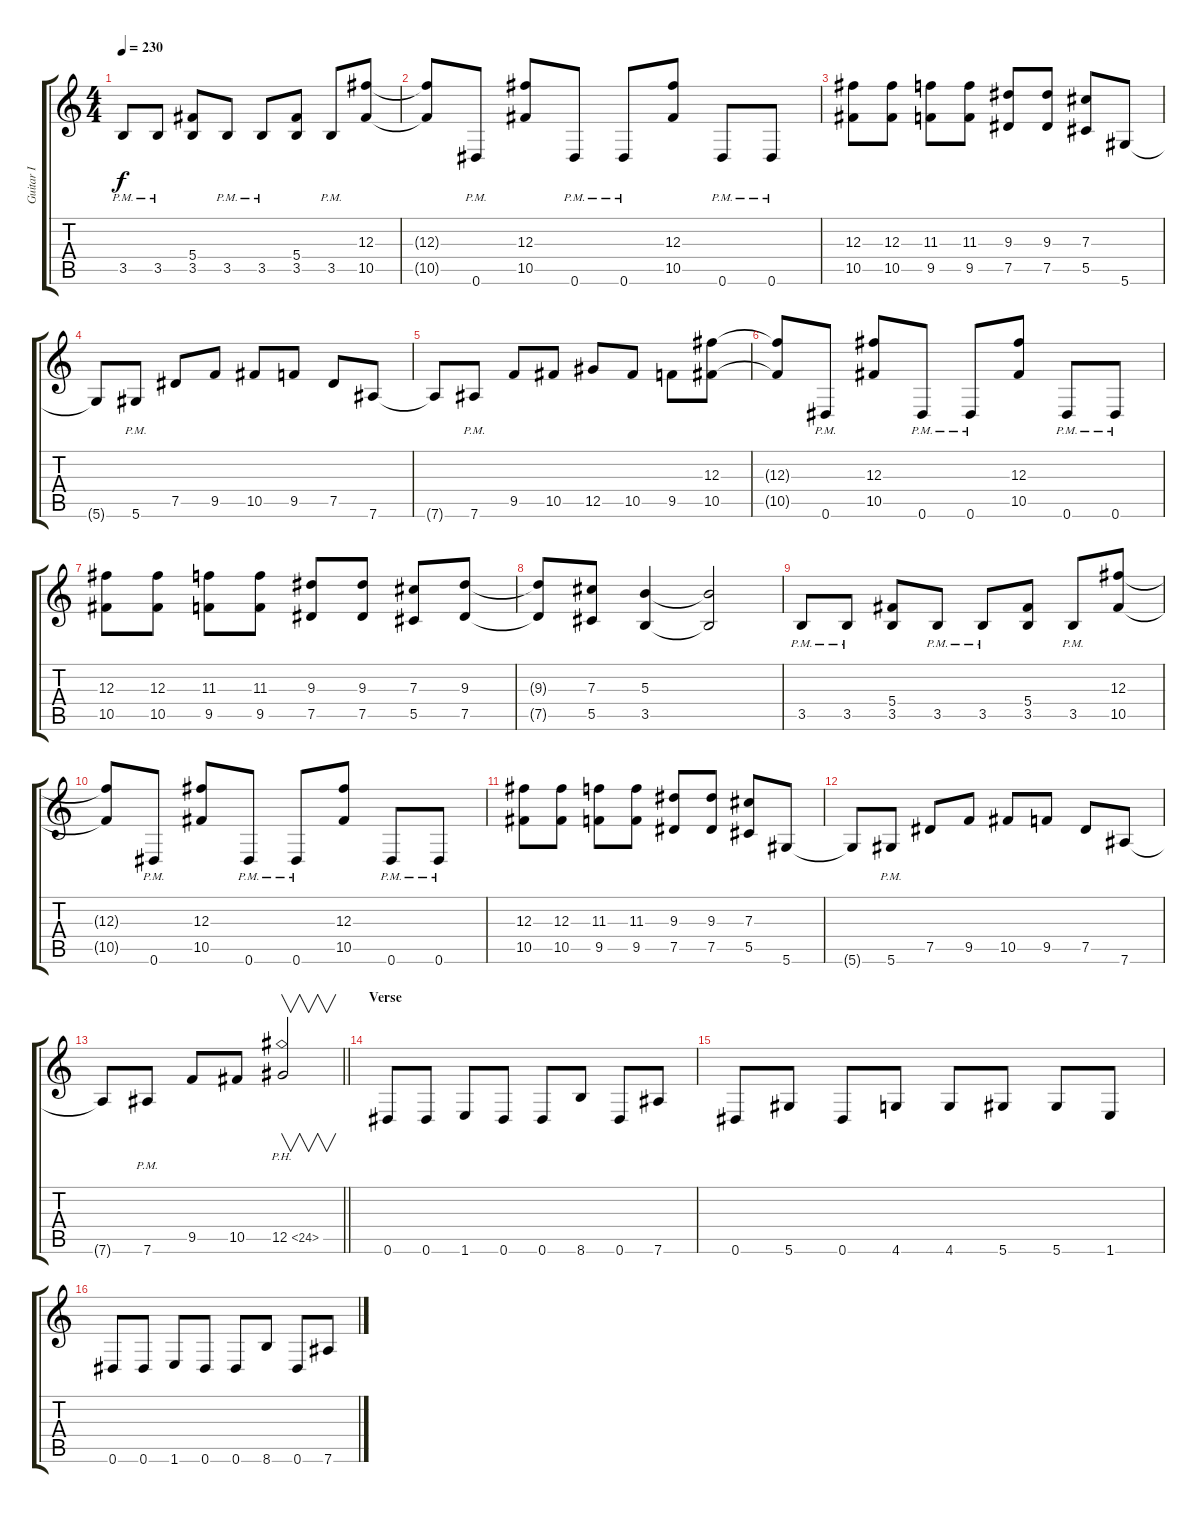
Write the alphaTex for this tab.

\track ("Guitar I" "Guitar I") {instrument distortionguitar}
\staff {score tabs}
\tuning (Eb4 Bb3 Gb3 Db3 Ab2 Eb2) {hide}
\ts (4 4)
\tempo 230
\clef g2
\ks c
3.5{pm}.8{dy f} 3.5{pm}.8 (5.4 3.5).8 3.5{pm}.8 3.5{pm}.8 (5.4 3.5).8 3.5{pm}.8 (12.3 10.5).8 |
(12.3{t} 10.5{t}).8 0.6{pm}.8 (12.3 10.5).8 0.6{pm}.8 0.6{pm}.8 (12.3 10.5).8 0.6{pm}.8 0.6{pm}.8 |
(12.3 10.5).8 (12.3 10.5).8 (11.3 9.5).8 (11.3 9.5).8 (9.3 7.5).8 (9.3 7.5).8 (7.3 5.5).8 5.6.8 |
5.6{t}.8 5.6{pm}.8 7.5.8 9.5.8 10.5.8 9.5.8 7.5.8 7.6.8 |
7.6{t}.8 7.6{pm}.8 9.5.8 10.5.8 12.5.8 10.5.8 9.5.8 (12.3 10.5).8 |
(12.3{t} 10.5{t}).8 0.6{pm}.8 (12.3 10.5).8 0.6{pm}.8 0.6{pm}.8 (12.3 10.5).8 0.6{pm}.8 0.6{pm}.8 |
(12.3 10.5).8 (12.3 10.5).8 (11.3 9.5).8 (11.3 9.5).8 (9.3 7.5).8 (9.3 7.5).8 (7.3 5.5).8 (9.3 7.5).8 |
(9.3{t} 7.5{t}).8 (7.3 5.5).8 (5.3 3.5).4 (5.3{t} 3.5{t}).2 |
3.5{pm}.8 3.5{pm}.8 (5.4 3.5).8 3.5{pm}.8 3.5{pm}.8 (5.4 3.5).8 3.5{pm}.8 (12.3 10.5).8 |
(12.3{t} 10.5{t}).8 0.6{pm}.8 (12.3 10.5).8 0.6{pm}.8 0.6{pm}.8 (12.3 10.5).8 0.6{pm}.8 0.6{pm}.8 |
(12.3 10.5).8 (12.3 10.5).8 (11.3 9.5).8 (11.3 9.5).8 (9.3 7.5).8 (9.3 7.5).8 (7.3 5.5).8 5.6.8 |
5.6{t}.8 5.6{pm}.8 7.5.8 9.5.8 10.5.8 9.5.8 7.5.8 7.6.8 |
\barLineRight lightlight
7.6{t}.8 7.6{pm}.8 9.5.8 10.5.8 12.5{ph 12}.2{v} |
\section ("" "Verse")
0.6.8 0.6.8 1.6.8 0.6.8 0.6.8 8.6.8 0.6.8 7.6.8 |
0.6.8 5.6.8 0.6.8 4.6.8 4.6.8 5.6.8 5.6.8 1.6.8 |
0.6.8 0.6.8 1.6.8 0.6.8 0.6.8 8.6.8 0.6.8 7.6.8
